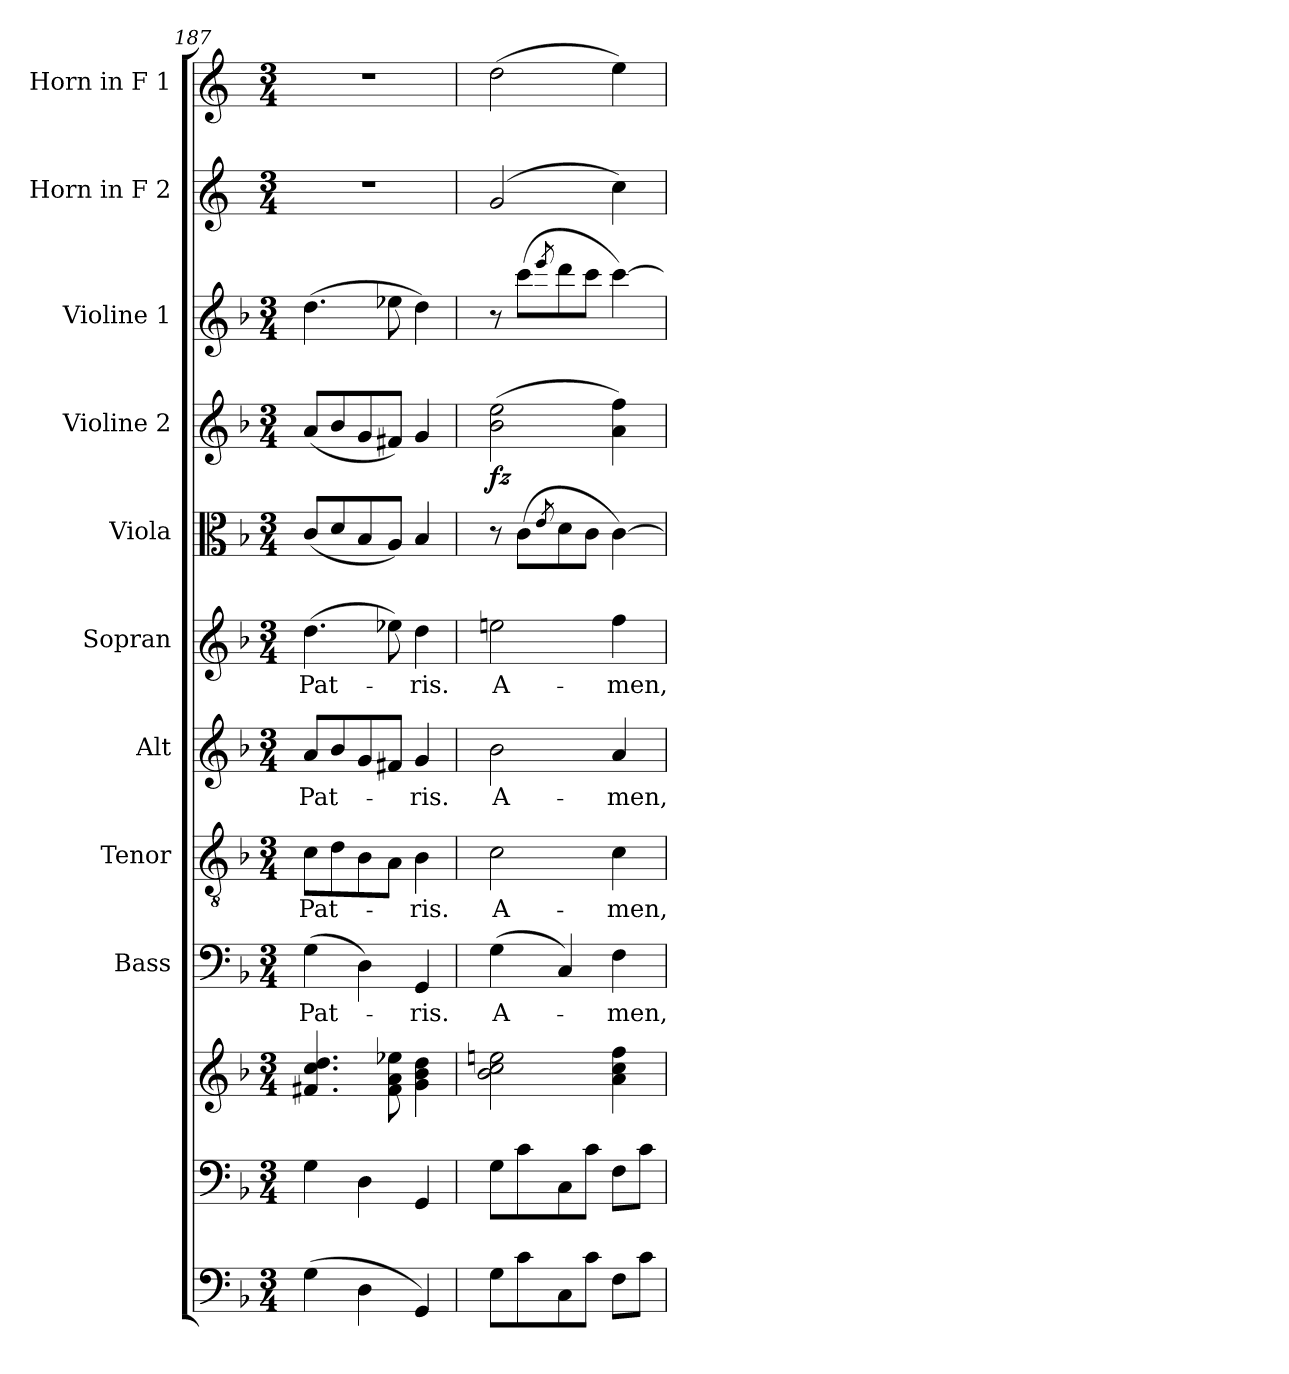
**kern	**kern	**kern	**kern	**text	**kern	**text	**kern	**text	**kern	**text	**kern	**kern	**dynam	**kern	**kern	**kern
*part11	*part10	*part10	*part9	*part9	*part8	*part8	*part7	*part7	*part6	*part6	*part5	*part4	*part4	*part3	*part2	*part1
*staff12	*staff11	*staff10	*staff9	*staff9	*staff8	*staff8	*staff7	*staff7	*staff6	*staff6	*staff5	*staff4	*staff4	*staff3	*staff2	*staff1
*	*	*	*I"Bass	*	*I"Tenor	*	*I"Alt	*	*I"Sopran	*	*I"Viola	*I"Violine 2	*	*I"Violine 1	*I"Horn in F 2	*I"Horn in F 1
*	*	*	*I'B.	*	*I'T.	*	*I'A.	*	*I'S.	*	*I'Vla.	*I'Vl. 2	*	*I'Vl. 1	*	*
*clefF4	*clefF4	*clefG2	*clefF4	*	*clefGv2	*	*clefG2	*	*clefG2	*	*clefC3	*clefG2	*	*clefG2	*clefG2	*clefG2
*ITrd7c12	*	*	*	*	*	*	*	*	*	*	*	*	*	*	*ITrd4c7	*ITrd4c7
*k[b-]	*k[b-]	*k[b-]	*k[b-]	*	*k[b-]	*	*k[b-]	*	*k[b-]	*	*k[b-]	*k[b-]	*	*k[b-]	*k[b-]	*k[b-]
*F:	*F:	*F:	*F:	*	*F:	*	*F:	*	*F:	*	*F:	*F:	*	*F:	*F:	*F:
*M3/4	*M3/4	*M3/4	*M3/4	*	*M3/4	*	*M3/4	*	*M3/4	*	*M3/4	*M3/4	*	*M3/4	*M3/4	*M3/4
=187	=187	=187	=187	=187	=187	=187	=187	=187	=187	=187	=187	=187	=187	=187	=187	=187
!	!	!	!	!LO:LY:b	!	!LO:LY:b	!	!LO:LY:b	!	!LO:LY:b	!	!	!	!	!	!
(>4GG\	4G\	4.f#X/ 4.cc/ 4.dd/	(>4G\	Pat-	8c\L	Pat-	8a/L	Pat-	(>4.dd\	Pat-	(<8c/L	(<8a/L	.	(>4.dd\	2.r	2.r
.	.	.	.	.	8d\	.	8b-/	.	.	.	8d/	8b-/	.	.	.	.
4DD\	4D\	.	4D\)	.	8B-\	.	8g/	.	.	.	8B-/	8g/	.	.	.	.
.	.	8f#\ 8a\ 8ee-X\	.	.	8A\J	.	8f#X/J	.	8ee-X\)	.	8A/J)	8f#X/J)	.	8ee-X\	.	.
!	!	!	!	!LO:LY:b	!	!LO:LY:b	!	!LO:LY:b	!	!LO:LY:b	!	!	!	!	!	!
4GGG/)	4GG/	4g\ 4b-\ 4dd\	4GG/	-ris.	4B-\	-ris.	4g/	-ris.	4dd\	-ris.	4B-/	4g/	.	4dd\)	.	.
=188	=188	=188	=188	=188	=188	=188	=188	=188	=188	=188	=188	=188	=188	=188	=188	=188
!	!	!	!	!LO:LY:b	!	!LO:LY:b	!	!LO:LY:b	!	!LO:LY:b	!	!	!LO:DY:b	!	!	!
8GG\L	8G\L	2b-\ 2cc\ 2een\	(>4G\	A-	2c\	A-	2b-\	A-	2een\	A-	8r	(>2b-\ 2ee\	fz	8r	(2c/	(>2g\
8C\	8c\	.	.	.	.	.	.	.	.	.	(>8c\L	.	.	(>8ccc\L	.	.
.	.	.	.	.	.	.	.	.	.	.	8qe/	.	.	8qeee/	.	.
8CC\	8C\	.	4C/)	.	.	.	.	.	.	.	8d\	.	.	8ddd\	.	.
8C\J	8c\J	.	.	.	.	.	.	.	.	.	8c\J	.	.	8ccc\J	.	.
!	!	!	!	!LO:LY:b	!	!LO:LY:b	!	!LO:LY:b	!	!LO:LY:b	!	!	!	!	!	!
8FF\L	8F\L	4a\ 4cc\ 4ff\	4F\	-men,	4c\	-men,	4a/	-men,	4ff\	-men,	[4c\)	4a\ 4ff\)	.	[4ccc\)	4f\)	4a\)
8C\J	8c\J	.	.	.	.	.	.	.	.	.	.	.	.	.	.	.
=	=	=	=	=	=	=	=	=	=	=	=	=	=	=	=	=
*-	*-	*-	*-	*-	*-	*-	*-	*-	*-	*-	*-	*-	*-	*-	*-	*-
